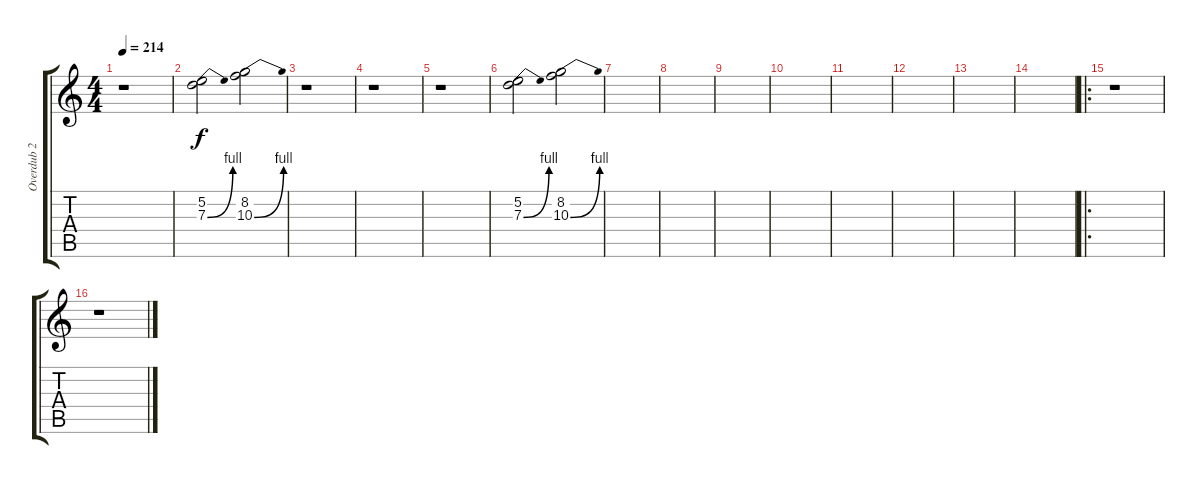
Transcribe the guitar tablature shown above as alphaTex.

\track ("Overdub 2" "Overdub 2") {instrument distortionguitar}
\staff {score tabs}
\tuning (E4 B3 G3 D3 A2 E2) {hide}
\ts (4 4)
\tempo 214
\clef g2
\ks c
r.1{dy f} |
(5.2 7.3{be (bend 0 0 60 4)}).2 (8.2 10.3{be (bend 0 0 60 4)}).2 |
r.1 |
r.1 |
r.1 |
(5.2 7.3{be (bend 0 0 60 4)}).2 (8.2 10.3{be (bend 0 0 60 4)}).2 |
|
|
|
|
|
|
|
|
\ro
r.1 |
r.1
